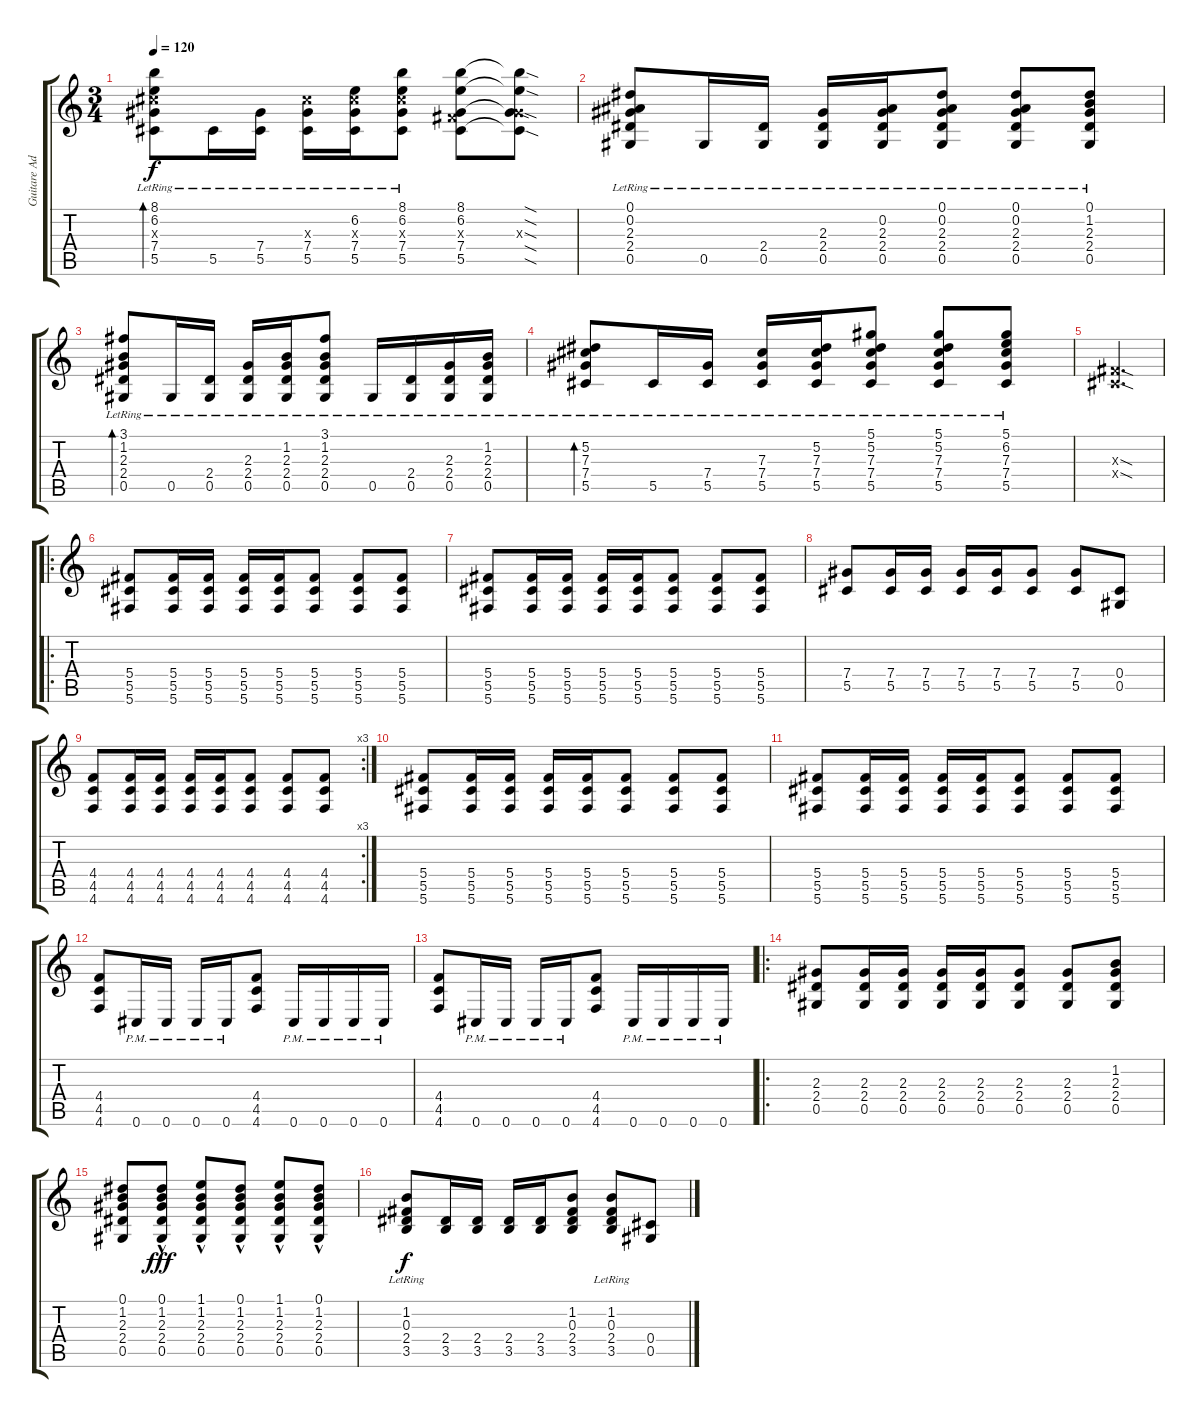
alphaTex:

\track ("Guitare Additionnelle" "Guitare Ad") {instrument distortionguitar}
\staff {score tabs}
\tuning (Eb4 Bb3 Gb3 Db3 Ab2 Db2) {hide}
\ts (3 4)
\tempo 120
\clef g2
\ks c
(8.1{lr} 6.2{lr} 7.3{x} 7.4{lr} 5.5{lr}).8{bd 60 dy f} 5.5{lr}.16 (7.4{lr} 5.5{lr}).16 (7.3{x} 7.4{lr} 5.5{lr}).16 (6.2{lr} 7.3{x} 7.4{lr} 5.5{lr}).16 (8.1{lr} 6.2{lr} 7.3{x} 7.4{lr} 5.5{lr}).8 (8.1 6.2 0.3{x} 7.4 5.5).8 (8.1{sod t} 6.2{sod t} 2.3{sod x} 7.4{sod t} 5.5{sod t}).8 |
(0.1{lr} 0.2{lr} 2.3{lr} 2.4{lr} 0.5{lr}).8 0.5{lr}.16 (2.4{lr} 0.5{lr}).16 (2.3{lr} 2.4{lr} 0.5{lr}).16 (0.2 2.3{lr} 2.4{lr} 0.5{lr}).16 (0.1 0.2{lr} 2.3{lr} 2.4{lr} 0.5{lr}).8 (0.1 0.2 2.3{lr} 2.4{lr} 0.5{lr}).8 (0.1 1.2 2.3{lr} 2.4{lr} 0.5{lr}).8 |
(3.1{lr} 1.2{lr} 2.3{lr} 2.4{lr} 0.5{lr}).8{bd 60} 0.5{lr}.16 (2.4{lr} 0.5{lr}).16 (2.3{lr} 2.4{lr} 0.5{lr}).16 (1.2 2.3{lr} 2.4{lr} 0.5{lr}).16 (3.1{lr} 1.2{lr} 2.3{lr} 2.4{lr} 0.5{lr}).8 0.5{lr}.16 (2.4{lr} 0.5{lr}).16 (2.3{lr} 2.4{lr} 0.5{lr}).16 (1.2 2.3{lr} 2.4{lr} 0.5{lr}).16 |
(5.2{lr} 7.3{lr} 7.4{lr} 5.5{lr}).8{bd 60} 5.5{lr}.16 (7.4{lr} 5.5{lr}).16 (7.3{lr} 7.4{lr} 5.5{lr}).16 (5.2{lr} 7.3{lr} 7.4{lr} 5.5{lr}).16 (5.1 5.2{lr} 7.3{lr} 7.4{lr} 5.5{lr}).8 (5.1 5.2{lr} 7.3{lr} 7.4{lr} 5.5{lr}).8 (5.1 6.2{lr} 7.3{lr} 7.4{lr} 5.5{lr}).8 |
(0.3{sod x} 0.4{sod x}).2{d instrument distortionguitar} |
\ro
(5.4 5.5 5.6).8 (5.4 5.5 5.6).16 (5.4 5.5 5.6).16 (5.4 5.5 5.6).16 (5.4 5.5 5.6).16 (5.4 5.5 5.6).8 (5.4 5.5 5.6).8 (5.4 5.5 5.6).8 |
(5.4 5.5 5.6).8 (5.4 5.5 5.6).16 (5.4 5.5 5.6).16 (5.4 5.5 5.6).16 (5.4 5.5 5.6).16 (5.4 5.5 5.6).8 (5.4 5.5 5.6).8 (5.4 5.5 5.6).8 |
(7.4 5.5).8 (7.4 5.5).16 (7.4 5.5).16 (7.4 5.5).16 (7.4 5.5).16 (7.4 5.5).8 (7.4 5.5).8 (0.4 0.5).8 |
\rc 3
(4.4 4.5 4.6).8 (4.4 4.5 4.6).16 (4.4 4.5 4.6).16 (4.4 4.5 4.6).16 (4.4 4.5 4.6).16 (4.4 4.5 4.6).8 (4.4 4.5 4.6).8 (4.4 4.5 4.6).8 |
(5.4 5.5 5.6).8 (5.4 5.5 5.6).16 (5.4 5.5 5.6).16 (5.4 5.5 5.6).16 (5.4 5.5 5.6).16 (5.4 5.5 5.6).8 (5.4 5.5 5.6).8 (5.4 5.5 5.6).8 |
(5.4 5.5 5.6).8 (5.4 5.5 5.6).16 (5.4 5.5 5.6).16 (5.4 5.5 5.6).16 (5.4 5.5 5.6).16 (5.4 5.5 5.6).8 (5.4 5.5 5.6).8 (5.4 5.5 5.6).8 |
(4.4 4.5 4.6).8 0.6{pm}.16 0.6{pm}.16 0.6{pm}.16 0.6{pm}.16 (4.4 4.5 4.6).8 0.6{pm}.16 0.6{pm}.16 0.6{pm}.16 0.6{pm}.16 |
(4.4 4.5 4.6).8 0.6{pm}.16 0.6{pm}.16 0.6{pm}.16 0.6{pm}.16 (4.4 4.5 4.6).8 0.6{pm}.16 0.6{pm}.16 0.6{pm}.16 0.6{pm}.16 |
\ro
(2.3 2.4 0.5).8 (2.3 2.4 0.5).16 (2.3 2.4 0.5).16 (2.3 2.4 0.5).16 (2.3 2.4 0.5).16 (2.3 2.4 0.5).8 (2.3 2.4 0.5).8 (1.2 2.3 2.4 0.5).8 |
(0.1 1.2 2.3 2.4 0.5).8 (0.1{hac} 1.2 2.3 2.4 0.5).8{dy fff} (1.1{hac} 1.2 2.3 2.4 0.5).8 (0.1{hac} 1.2 2.3 2.4 0.5).8 (1.1{hac} 1.2 2.3 2.4 0.5).8 (0.1{hac} 1.2 2.3 2.4 0.5).8 |
(1.2{lr} 0.3{lr} 2.4 3.5).8{dy f} (2.4 3.5).16 (2.4 3.5).16 (2.4 3.5).16 (2.4 3.5).16 (1.2 0.3 2.4 3.5).8 (1.2 0.3{lr} 2.4 3.5).8 (0.4 0.5).8
